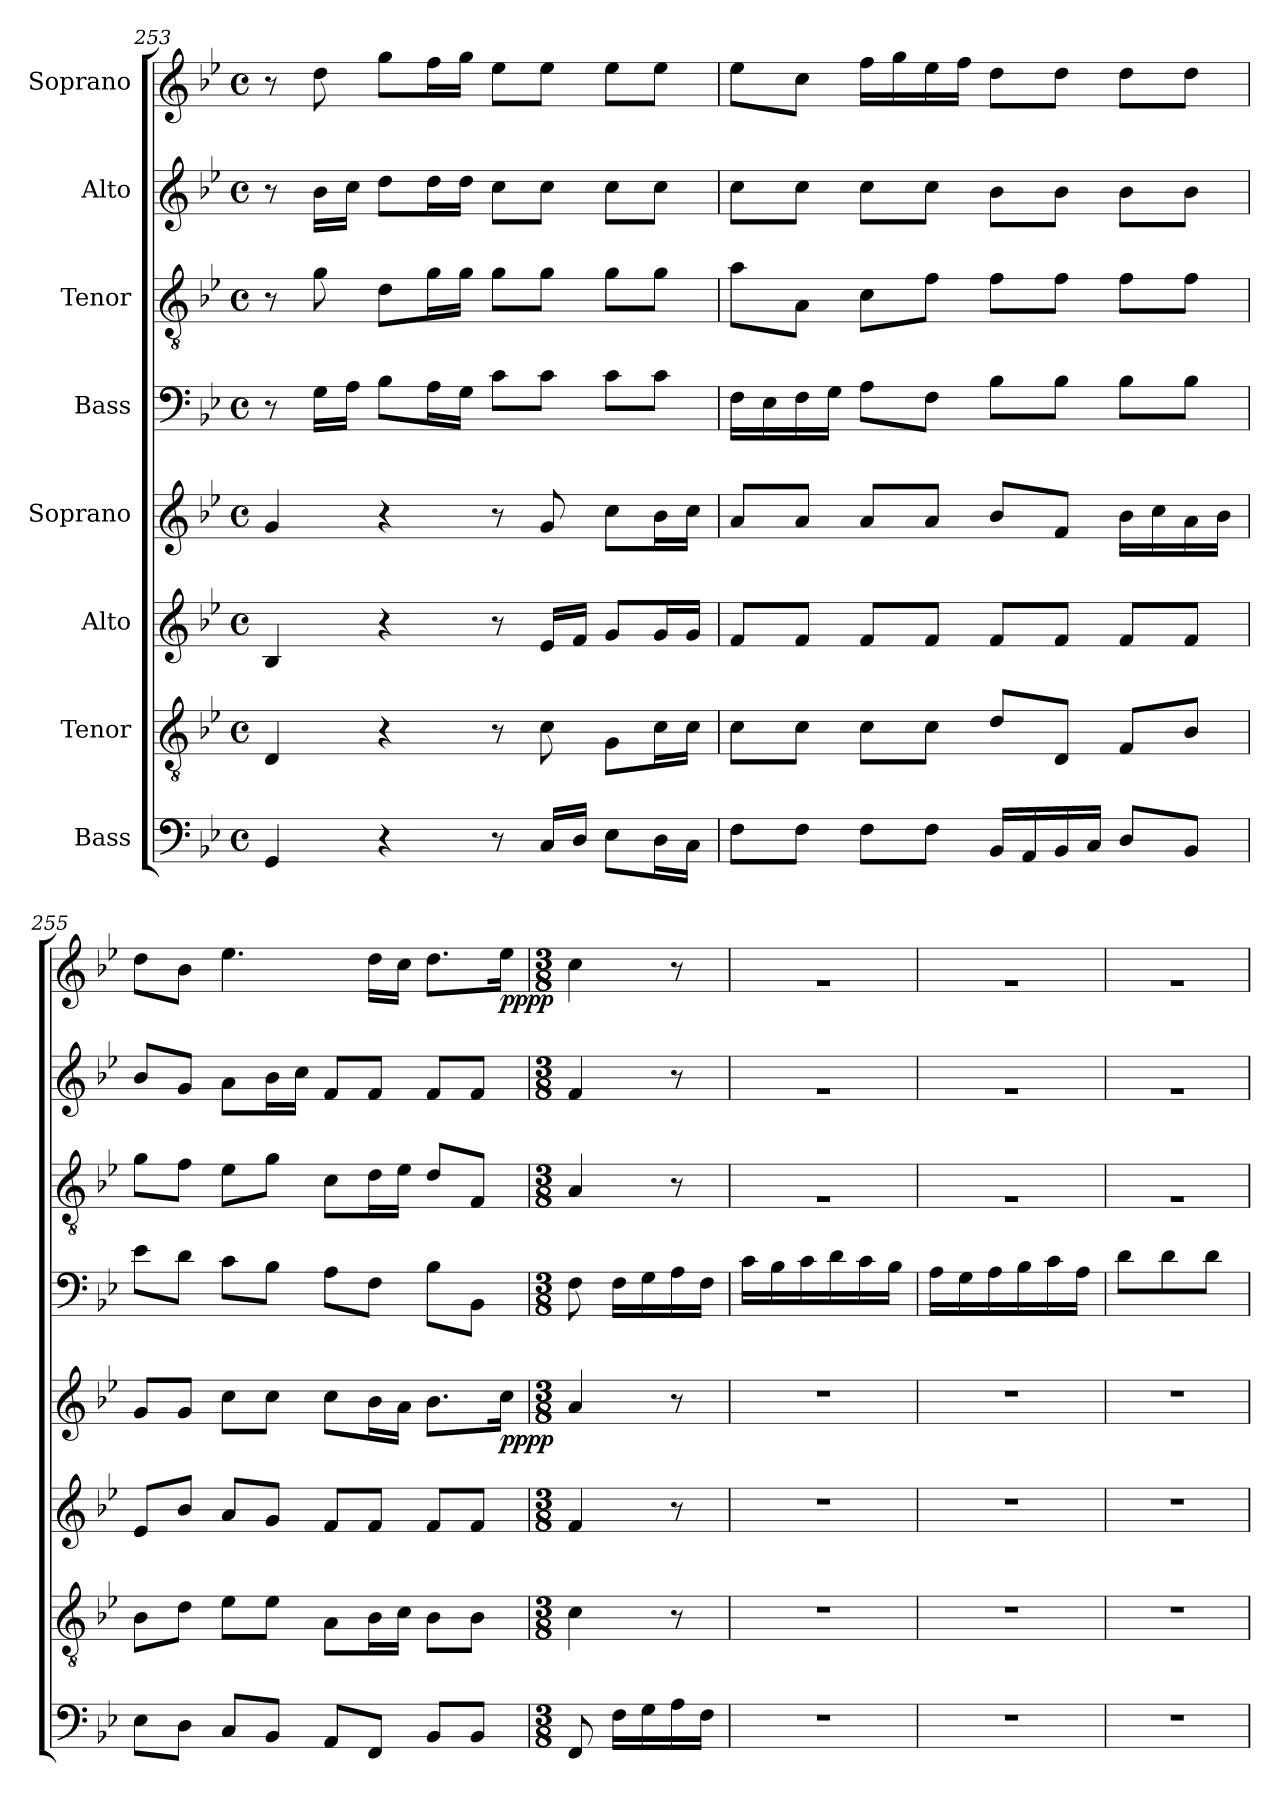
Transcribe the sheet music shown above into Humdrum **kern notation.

**kern	**kern	**kern	**kern	**dynam	**kern	**kern	**kern	**kern	**dynam
*part8	*part7	*part6	*part5	*part5	*part4	*part3	*part2	*part1	*part1
*staff8	*staff7	*staff6	*staff5	*staff5	*staff4	*staff3	*staff2	*staff1	*staff1
*I"Bass	*I"Tenor	*I"Alto	*I"Soprano	*	*I"Bass	*I"Tenor	*I"Alto	*I"Soprano	*
*clefF4	*clefGv2	*clefG2	*clefG2	*	*clefF4	*clefGv2	*clefG2	*clefG2	*
*k[b-e-]	*k[b-e-]	*k[b-e-]	*k[b-e-]	*	*k[b-e-]	*k[b-e-]	*k[b-e-]	*k[b-e-]	*
*B-:	*B-:	*B-:	*B-:	*	*B-:	*B-:	*B-:	*B-:	*
*M4/4	*M4/4	*M4/4	*M4/4	*	*M4/4	*M4/4	*M4/4	*M4/4	*
*met(c)	*met(c)	*met(c)	*met(c)	*	*met(c)	*met(c)	*met(c)	*met(c)	*
=253	=253	=253	=253	=253	=253	=253	=253	=253	=253
4GG/	4D/	4B-/	4g/	.	8r	8r	8r	8r	.
.	.	.	.	.	16G\LL	8g\	16b-\LL	8dd\	.
.	.	.	.	.	16A\JJ	.	16cc\JJ	.	.
4r	4r	4r	4r	.	8B-\L	8d\L	8dd\L	8gg\L	.
.	.	.	.	.	16A\L	16g\L	16dd\L	16ff\L	.
.	.	.	.	.	16G\JJ	16g\JJ	16dd\JJ	16gg\JJ	.
8r	8r	8r	8r	.	8c\L	8g\L	8cc\L	8ee-\L	.
16C/LL	8c\	16e-/LL	8g/	.	8c\J	8g\J	8cc\J	8ee-\J	.
16D/JJ	.	16f/JJ	.	.	.	.	.	.	.
8E-\L	8G\L	8g/L	8cc\L	.	8c\L	8g\L	8cc\L	8ee-\L	.
16D\L	16c\L	16g/L	16b-\L	.	8c\J	8g\J	8cc\J	8ee-\J	.
16C\JJ	16c\JJ	16g/JJ	16cc\JJ	.	.	.	.	.	.
!!LO:PB:g=z
=254	=254	=254	=254	=254	=254	=254	=254	=254	=254
8F\L	8c\L	8f/L	8a/L	.	16F\LL	8a\L	8cc\L	8ee-\L	.
.	.	.	.	.	16E-\	.	.	.	.
8F\J	8c\J	8f/J	8a/J	.	16F\	8A\J	8cc\J	8cc\J	.
.	.	.	.	.	16G\JJ	.	.	.	.
8F\L	8c\L	8f/L	8a/L	.	8A\L	8c\L	8cc\L	16ff\LL	.
.	.	.	.	.	.	.	.	16gg\	.
8F\J	8c\J	8f/J	8a/J	.	8F\J	8f\J	8cc\J	16ee-\	.
.	.	.	.	.	.	.	.	16ff\JJ	.
16BB-/LL	8d/L	8f/L	8b-/L	.	8B-\L	8f\L	8b-\L	8dd\L	.
16AA/	.	.	.	.	.	.	.	.	.
16BB-/	8D/J	8f/J	8f/J	.	8B-\J	8f\J	8b-\J	8dd\J	.
16C/JJ	.	.	.	.	.	.	.	.	.
8D/L	8F/L	8f/L	16b-\LL	.	8B-\L	8f\L	8b-\L	8dd\L	.
.	.	.	16cc\	.	.	.	.	.	.
8BB-/J	8B-/J	8f/J	16a\	.	8B-\J	8f\J	8b-\J	8dd\J	.
.	.	.	16b-\JJ	.	.	.	.	.	.
=255	=255	=255	=255	=255	=255	=255	=255	=255	=255
8E-\L	8B-\L	8e-/L	8g/L	.	8e-\L	8g\L	8b-/L	8dd\L	.
8D\J	8d\J	8b-/J	8g/J	.	8d\J	8f\J	8g/J	8b-\J	.
8C/L	8e-\L	8a/L	8cc\L	.	8c\L	8e-\L	8a\L	4.ee-\	.
8BB-/J	8e-\J	8g/J	8cc\J	.	8B-\J	8g\J	16b-\L	.	.
.	.	.	.	.	.	.	16cc\JJ	.	.
8AA/L	8A\L	8f/L	8cc\L	.	8A\L	8c\L	8f/L	.	.
8FF/J	16B-\L	8f/J	16b-\L	.	8F\J	16d\L	8f/J	16dd\LL	.
.	16c\JJ	.	16a\JJ	.	.	16e-\JJ	.	16cc\JJ	.
8BB-/L	8B-\L	8f/L	8.b-\L	.	8B-\L	8d/L	8f/L	8.dd\L	.
8BB-/J	8B-\J	8f/J	.	.	8BB-\J	8F/J	8f/J	.	.
!	!	!	!	!LO:DY:b	!	!	!	!	!LO:DY:b
.	.	.	16cc\Jk	pppp	.	.	.	16ee-\Jk	pppp
=256	=256	=256	=256	=256	=256	=256	=256	=256	=256
*M3/8	*M3/8	*M3/8	*M3/8	*	*M3/8	*M3/8	*M3/8	*M3/8	*
8FF/	4c\	4f/	4a/	.	8F\	4A/	4f/	4cc\	.
16F\LL	.	.	.	.	16F\LL	.	.	.	.
16G\	.	.	.	.	16G\	.	.	.	.
16A\	8r	8r	8r	.	16A\	8r	8r	8r	.
16F\JJ	.	.	.	.	16F\JJ	.	.	.	.
!!LO:PB:g=z
=257	=257	=257	=257	=257	=257	=257	=257	=257	=257
!	!	!	!	!	!	!LO:N:vis=1	!LO:N:vis=1	!LO:N:vis=1	!
4.r	4.r	4.r	4.r	.	16c\LL	4.rA	4.ra	4.ra	.
.	.	.	.	.	16B-\	.	.	.	.
.	.	.	.	.	16c\	.	.	.	.
.	.	.	.	.	16d\	.	.	.	.
.	.	.	.	.	16c\	.	.	.	.
.	.	.	.	.	16B-\JJ	.	.	.	.
=258	=258	=258	=258	=258	=258	=258	=258	=258	=258
!	!	!	!	!	!	!LO:N:vis=1	!LO:N:vis=1	!LO:N:vis=1	!
4.r	4.r	4.r	4.r	.	16A\LL	4.rA	4.ra	4.ra	.
.	.	.	.	.	16G\	.	.	.	.
.	.	.	.	.	16A\	.	.	.	.
.	.	.	.	.	16B-\	.	.	.	.
.	.	.	.	.	16c\	.	.	.	.
.	.	.	.	.	16A\JJ	.	.	.	.
=259	=259	=259	=259	=259	=259	=259	=259	=259	=259
!	!	!	!	!	!	!LO:N:vis=1	!LO:N:vis=1	!LO:N:vis=1	!
4.r	4.r	4.r	4.r	.	8d\L	4.rA	4.ra	4.ra	.
.	.	.	.	.	8d\	.	.	.	.
.	.	.	.	.	8d\J	.	.	.	.
=	=	=	=	=	=	=	=	=	=
*-	*-	*-	*-	*-	*-	*-	*-	*-	*-
